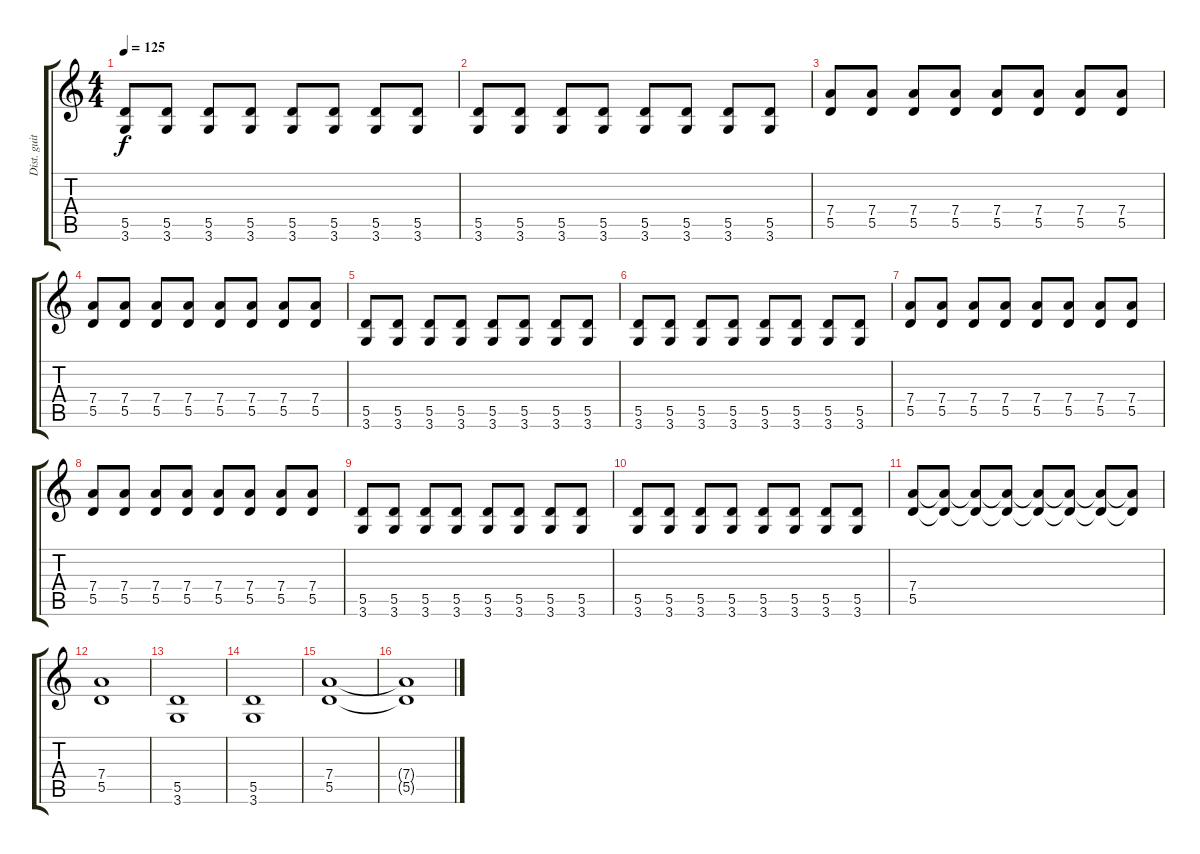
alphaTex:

\track ("Dist. guitar 1" "Dist. guit") {instrument overdrivenguitar}
\staff {score tabs}
\tuning (E4 B3 G3 D3 A2 E2) {hide}
\ts (4 4)
\tempo 125
\clef g2
\ks c
(5.5 3.6).8{dy f} (5.5 3.6).8 (5.5 3.6).8 (5.5 3.6).8 (5.5 3.6).8 (5.5 3.6).8 (5.5 3.6).8 (5.5 3.6).8 |
(5.5 3.6).8 (5.5 3.6).8 (5.5 3.6).8 (5.5 3.6).8 (5.5 3.6).8 (5.5 3.6).8 (5.5 3.6).8 (5.5 3.6).8 |
(7.4 5.5).8 (7.4 5.5).8 (7.4 5.5).8 (7.4 5.5).8 (7.4 5.5).8 (7.4 5.5).8 (7.4 5.5).8 (7.4 5.5).8 |
(7.4 5.5).8 (7.4 5.5).8 (7.4 5.5).8 (7.4 5.5).8 (7.4 5.5).8 (7.4 5.5).8 (7.4 5.5).8 (7.4 5.5).8 |
(5.5 3.6).8 (5.5 3.6).8 (5.5 3.6).8 (5.5 3.6).8 (5.5 3.6).8 (5.5 3.6).8 (5.5 3.6).8 (5.5 3.6).8 |
(5.5 3.6).8 (5.5 3.6).8 (5.5 3.6).8 (5.5 3.6).8 (5.5 3.6).8 (5.5 3.6).8 (5.5 3.6).8 (5.5 3.6).8 |
(7.4 5.5).8 (7.4 5.5).8 (7.4 5.5).8 (7.4 5.5).8 (7.4 5.5).8 (7.4 5.5).8 (7.4 5.5).8 (7.4 5.5).8 |
(7.4 5.5).8 (7.4 5.5).8 (7.4 5.5).8 (7.4 5.5).8 (7.4 5.5).8 (7.4 5.5).8 (7.4 5.5).8 (7.4 5.5).8 |
(5.5 3.6).8 (5.5 3.6).8 (5.5 3.6).8 (5.5 3.6).8 (5.5 3.6).8 (5.5 3.6).8 (5.5 3.6).8 (5.5 3.6).8 |
(5.5 3.6).8 (5.5 3.6).8 (5.5 3.6).8 (5.5 3.6).8 (5.5 3.6).8 (5.5 3.6).8 (5.5 3.6).8 (5.5 3.6).8 |
(7.4 5.5).8 (7.4{t} 5.5{t}).8 (7.4{t} 5.5{t}).8 (7.4{t} 5.5{t}).8 (7.4{t} 5.5{t}).8 (7.4{t} 5.5{t}).8 (7.4{t} 5.5{t}).8 (7.4{t} 5.5{t}).8 |
(7.4 5.5).1 |
(5.5 3.6).1 |
(5.5 3.6).1 |
(7.4 5.5).1{volume 7} |
(7.4{t} 5.5{t}).1
